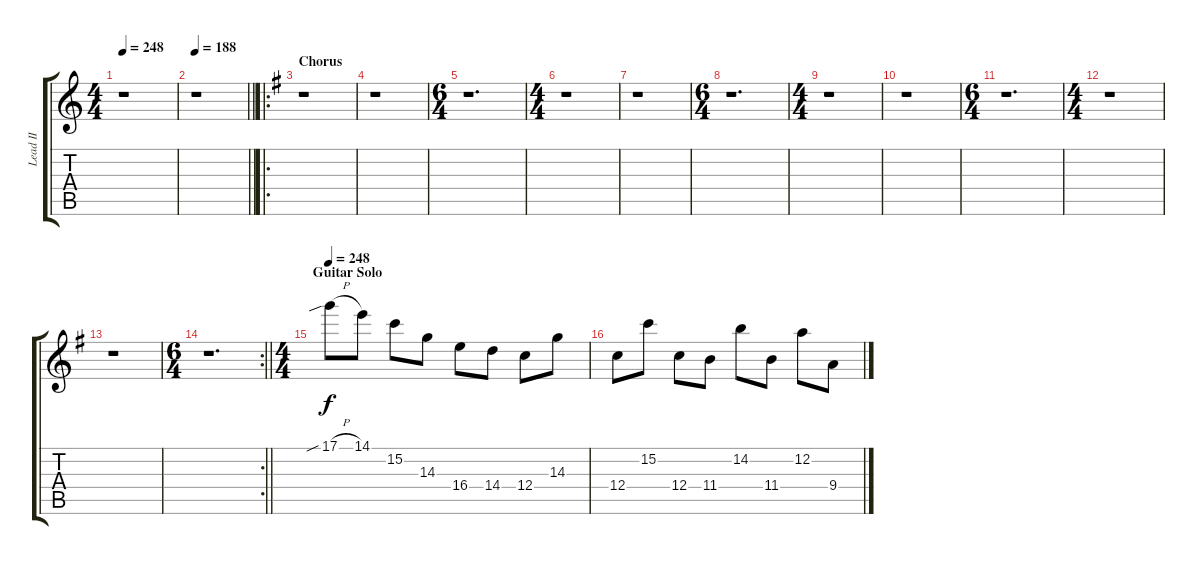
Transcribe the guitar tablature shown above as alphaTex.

\track ("Lead II" "Lead II") {instrument overdrivenguitar}
\staff {score tabs}
\tuning (D4 A3 F3 C3 G2 D2) {hide}
\ts (4 4)
\tempo 248
\clef g2
\ks c
r.1{dy f} |
\tempo 188
\barLineRight lightlight
r.1 |
\ro
\section ("" "Chorus")
\ks g
r.1 |
r.1 |
\ts (6 4)
r.1{d} |
\ts (4 4)
r.1 |
r.1 |
\ts (6 4)
r.1{d} |
\ts (4 4)
r.1 |
r.1 |
\ts (6 4)
r.1{d} |
\ts (4 4)
r.1 |
r.1 |
\rc 2
\ts (6 4)
\barLineRight lightlight
r.1{d} |
\ts (4 4)
\section ("" "Guitar Solo")
\tempo 248
17.1{sib h}.8 14.1.8 15.2.8 14.3.8 16.4.8 14.4.8 12.4.8 14.3.8 |
12.4.8 15.2.8 12.4.8 11.4.8 14.2.8 11.4.8 12.2.8 9.4.8
